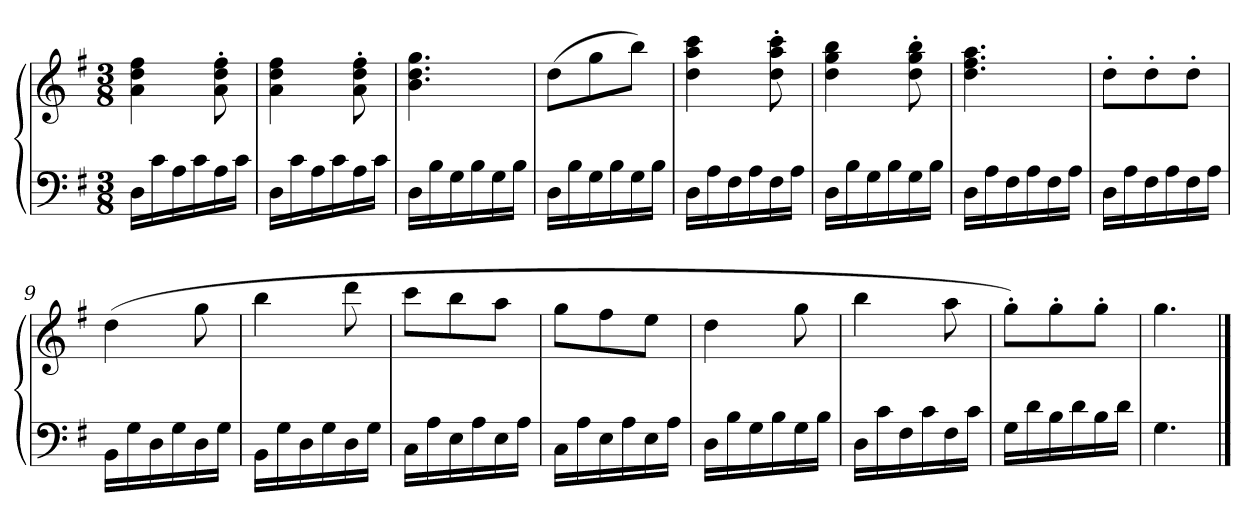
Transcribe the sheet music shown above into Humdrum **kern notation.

**kern	**kern
*part1	*part1
*staff2	*staff1
*clefF4	*clefG2
*k[f#]	*k[f#]
*G:	*G:
*M3/8	*M3/8
=1	=1
16D\LL	4a\ 4dd\ 4ff#\
16c\	.
16A\	.
16c\	.
16A\	8a\'> 8dd\'> 8ff#\'>
16c\JJ	.
=2	=2
16D\LL	4a\ 4dd\ 4ff#\
16c\	.
16A\	.
16c\	.
16A\	8a\'> 8dd\'> 8ff#\'>
16c\JJ	.
=3	=3
16D\LL	4.b\ 4.dd\ 4.gg\
16B\	.
16G\	.
16B\	.
16G\	.
16B\JJ	.
=4	=4
16D\LL	(>8dd>\L
16B\	.
16G\	8gg>\
16B\	.
16G\	8bb>\J)
16B\JJ	.
!!LO:LB:g=z
=5	=5
16D\LL	4dd\ 4aa\ 4ccc\
16A\	.
16F#\	.
16A\	.
16F#\	8dd\'> 8aa\'> 8ccc\'>
16A\JJ	.
=6	=6
16D\LL	4dd\ 4gg\ 4bb\
16B\	.
16G\	.
16B\	.
16G\	8dd\'> 8gg\'> 8bb\'>
16B\JJ	.
=7	=7
16D\LL	4.dd\ 4.ff#\ 4.aa\
16A\	.
16F#\	.
16A\	.
16F#\	.
16A\JJ	.
=8	=8
16D\LL	8dd>'>\L
16A\	.
16F#\	8dd>'>\
16A\	.
16F#\	8dd>'>\J
16A\JJ	.
!!LO:LB:g=z
=9	=9
16BB\LL	(>4dd>\
16G\	.
16D\	.
16G\	.
16D\	8gg>\
16G\JJ	.
=10	=10
16BB\LL	4bb>\
16G\	.
16D\	.
16G\	.
16D\	8ddd>\
16G\JJ	.
=11	=11
16C<\LL	8ccc>\L
16A\	.
16E\	8bb\
16A\	.
16E\	8aa>\J
16A\JJ	.
=12	=12
16C\LL	8gg>\L
16A\	.
16E\	8ff#>\
16A\	.
16E\	8ee>\J
16A\JJ	.
!!LO:LB:g=z
=13	=13
16D<\LL	4dd>\
16B\	.
16G\	.
16B\	.
16G\	8gg>\
16B\JJ	.
=14	=14
16D\LL	4bb>\
16c\	.
16F#\	.
16c\	.
16F#\	8aa>\
16c\JJ	.
=15	=15
16G<\LL	8gg>'>\L)
16d\	.
16B\	8gg>'>\
16d\	.
16B\	8gg>'>\J
16d\JJ	.
=16	=16
4.G\	4.gg>\
==	==
*-	*-
